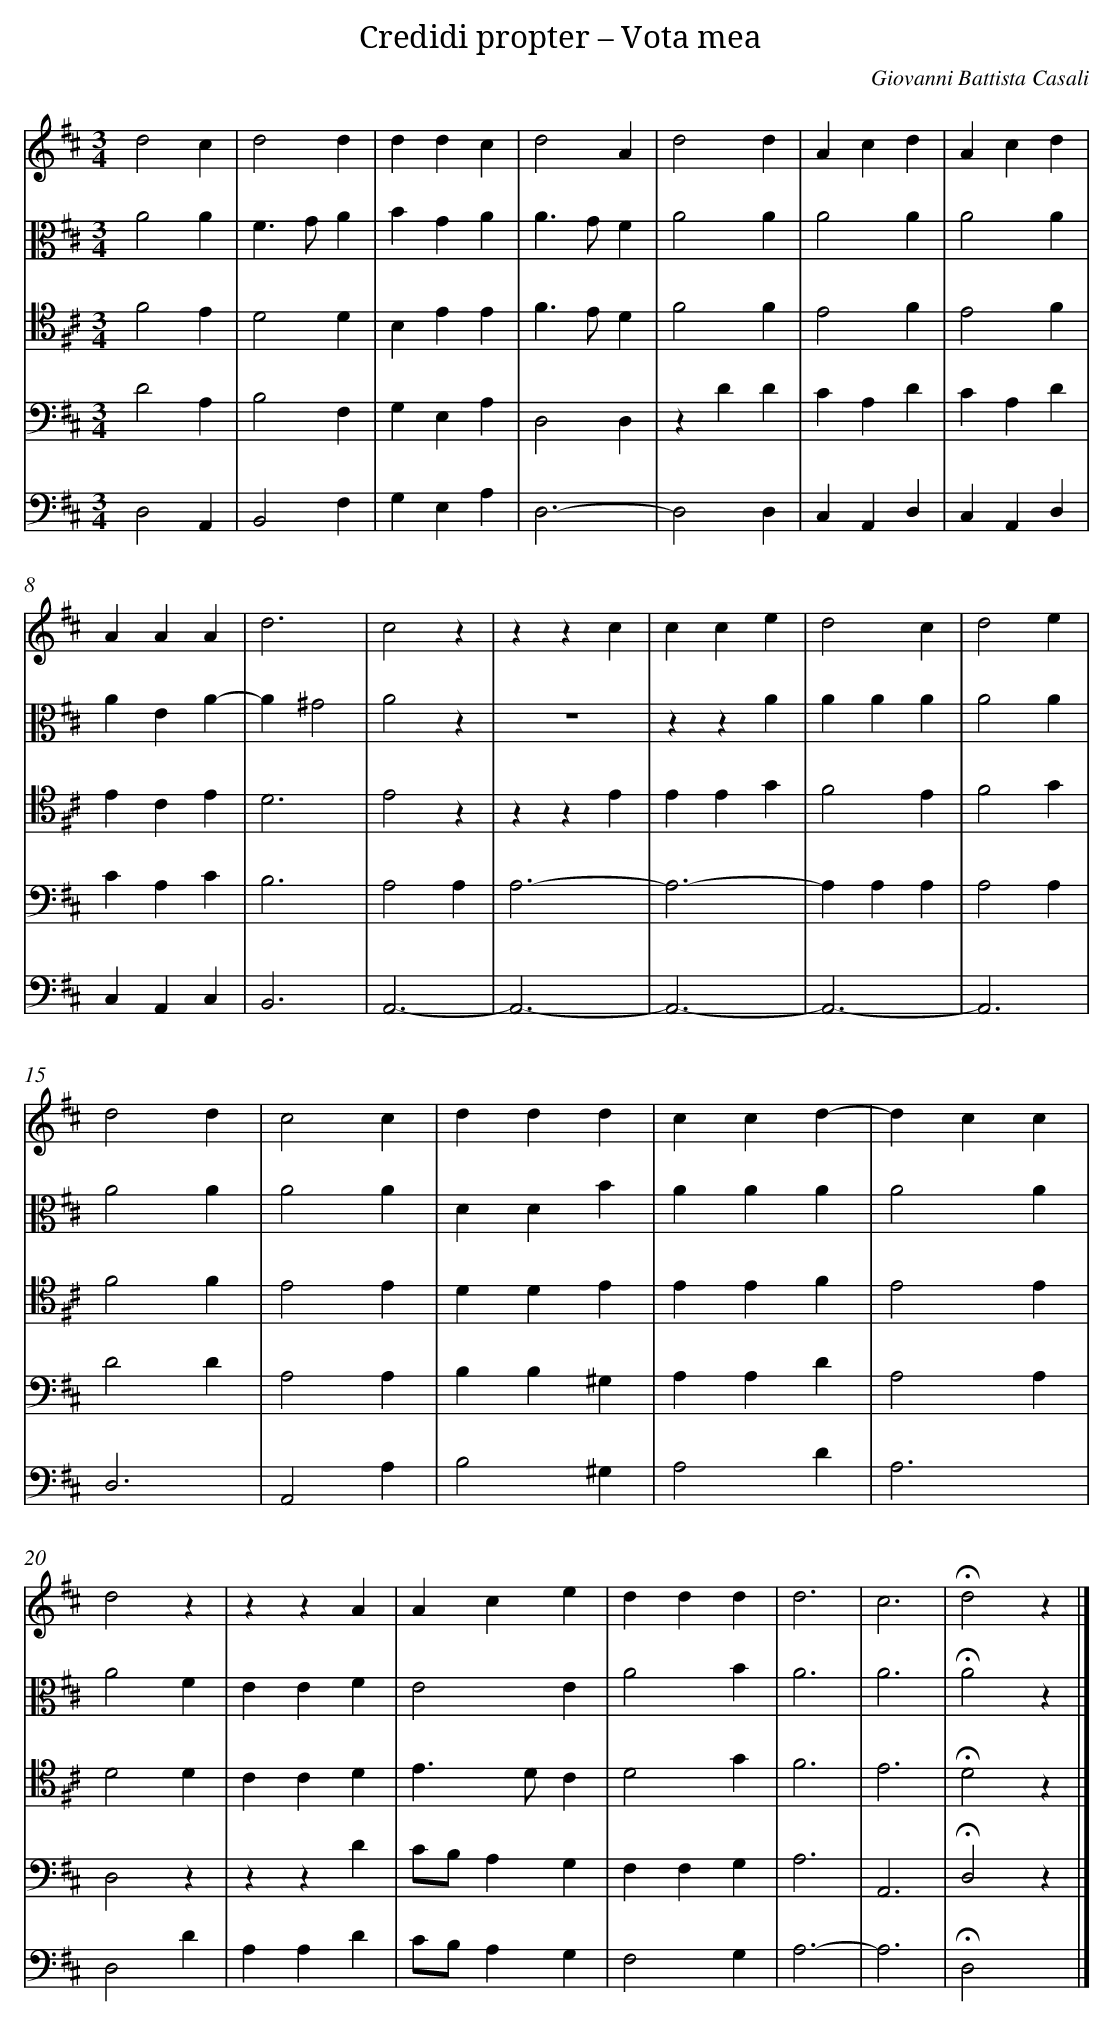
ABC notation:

X:1
T: Credidi propter – Vota mea
C: Giovanni Battista Casali
L: 1/4
M: 3/4
V: 1
V: 2
V: 3 clef=alto
V: 4 clef=tenor
V: 5 clef=bass
V: 6 clef=bass
K: D
[V:1] x3 |
[V:2] d2c |
[V:3] A2A |
[V:4] F2E |
[V:5] D2A, |
[V:6] D,2A,, |
[V:1] x3 |
[V:2] d2d |
[V:3] F>GA |
[V:4] D2D |
[V:5] B,2F, |
[V:6] B,,2F, |
[V:1] x3 |
[V:2] ddc |
[V:3] BGA |
[V:4] B,EE |
[V:5] G,E,A, |
[V:6] G,E,A, |
[V:1] x3 |
[V:2] d2A |
[V:3] A>GF |
[V:4] F>ED |
[V:5] D,2D, |
[V:6] D,3- |
[V:1] x3 |
[V:2] d2d |
[V:3] A2A |
[V:4] F2F |
[V:5] zDD |
[V:6] D,2D, |
[V:1] x3 |
[V:2] Acd |
[V:3] A2A |
[V:4] E2F |
[V:5] CA,D |
[V:6] C,A,,D, |
[V:1] x3 |
[V:2] Acd |
[V:3] A2A |
[V:4] E2F |
[V:5] CA,D |
[V:6] C,A,,D, |
[V:1] x3 |
[V:2] AAA |
[V:3] AEA- |
[V:4] ECE |
[V:5] CA,C |
[V:6] C,A,,C, |
[V:1] x3 |
[V:2] d3 |
[V:3] A^G2 |
[V:4] D3 |
[V:5] B,3 |
[V:6] B,,3 |
[V:1] x3 |
[V:2] c2z |
[V:3] A2z |
[V:4] E2z |
[V:5] A,2A, |
[V:6] A,,3- |
[V:1] x3 |
[V:2] zzc |
[V:3] z3 |
[V:4] zzE |
[V:5] A,3- |
[V:6] A,,3- |
[V:1] x3 |
[V:2] cce |
[V:3] zzA |
[V:4] EEG |
[V:5] A,3- |
[V:6] A,,3- |
[V:1] x3 |
[V:2] d2c |
[V:3] AAA |
[V:4] F2E |
[V:5] A,A,A, |
[V:6] A,,3- |
[V:1] x3 |
[V:2] d2e |
[V:3] A2A |
[V:4] F2G |
[V:5] A,2A, |
[V:6] A,,3 |
[V:1] x3 |
[V:2] d2d |
[V:3] A2A |
[V:4] F2F |
[V:5] D2D |
[V:6] D,3 |
[V:1] x3 |
[V:2] c2c |
[V:3] A2A |
[V:4] E2E |
[V:5] A,2A, |
[V:6] A,,2A, |
[V:1] x3 |
[V:2] ddd |
[V:3] DDB |
[V:4] DDE |
[V:5] B,B,^G, |
[V:6] B,2^G, |
[V:1] x3 |
[V:2] ccd- |
[V:3] AAA |
[V:4] EEF |
[V:5] A,A,D |
[V:6] A,2D |
[V:1] x3 |
[V:2] dcc |
[V:3] A2A |
[V:4] E2E |
[V:5] A,2A, |
[V:6] A,3 |
[V:1] x3 |
[V:2] d2z |
[V:3] A2F |
[V:4] D2D |
[V:5] D,2z |
[V:6] D,2D |
[V:1] x3 |
[V:2] zzA |
[V:3] EEF |
[V:4] CCD |
[V:5] zzD |
[V:6] A,A,D |
[V:1] x3 |
[V:2] Ace |
[V:3] E2E |
[V:4] E>DC |
[V:5] C/B,/A,G, |
[V:6] C/B,/A,G, |
[V:1] x3 |
[V:2] ddd |
[V:3] A2B |
[V:4] D2G |
[V:5] F,F,G, |
[V:6] F,2G, |
[V:1] x3 |
[V:2] d3 |
[V:3] A3 |
[V:4] F3 |
[V:5] A,3 |
[V:6] A,3- |
[V:1] x3 |
[V:2] c3 |
[V:3] A3 |
[V:4] E3 |
[V:5] A,,3 |
[V:6] A,3 |
[V:1] x3 |]
[V:2] !fermata!d2z |]
[V:3] !fermata!A2z |]
[V:4] !fermata!D2z |]
[V:5] !fermata!D,2z |]
[V:6] !fermata!D,2x |]
